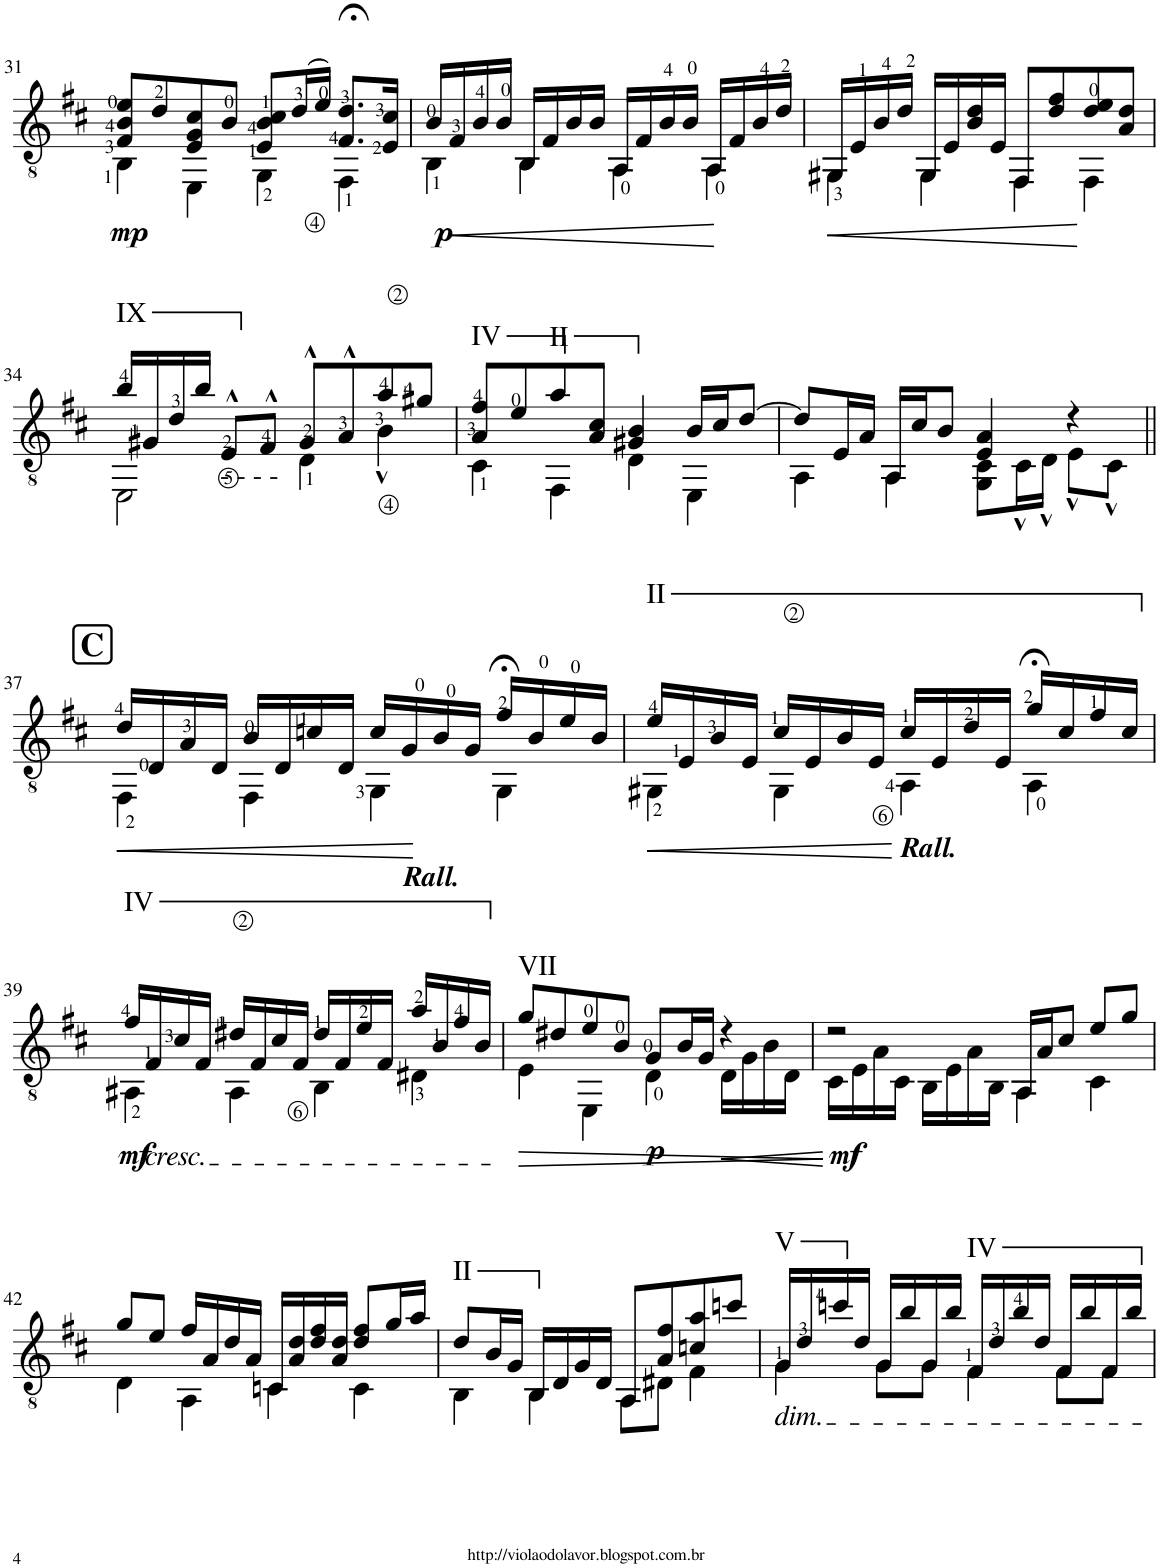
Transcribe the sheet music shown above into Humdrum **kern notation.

**kern	**dynam
*part1	*part1
*staff1	*staff1
*I"Jack	*
!!LO:PB:g=z
*clefGv2	*
*k[f#c#]	*
*M4/4	*
=31	=31
*^	*
!	!	!LO:DY:b
8F#/ 8B/ 8e/L	4BB\	mp
8d/	.	.
8E/ 8G/ 8c#/	4EE\	.
8B/J	.	.
8E/ 8B/ 8c#/L	4GG\	.
(16d/L	.	.
16e/JJ)	.	.
8.F#/;< 8.d/;<L	4FF#\	.
16E/ 16c#/Jk	.	.
=32	=32	=32
!	!	!LO:DY:b
16B/LL	4BB\	p
!	!	!LO:HP:b
16F#/	.	<
16B/	.	.
16B/JJ	.	.
16BB/LL	4BB\	.
16F#/	.	.
16B/	.	.
16B/JJ	.	.
16AA/LL	4AA\	.
16F#/	.	.
16B/	.	.
16B/JJ	.	.
16AA/LL	4AA\	.
16F#/	.	.
16B/	.	.
16d/JJ	.	.
*v	*v	*
.	[
=33	=33
!	!LO:HP:b
*^	*
16GG#X/LL	4GG#\	<
16E/	.	.
16B/	.	.
16d/JJ	.	.
16GG#/LL	4GG#\	.
16E/	.	.
16B/ 16d/	.	.
16E/JJ	.	.
8FF#/L	4FF#\	.
8d/ 8f#/	.	.
8d/ 8e/	4FF#\	.
8A/ 8d/J	.	.
*v	*v	*
.	[
!!LO:LB:g=z
=34	=34
*^	*
!LO:TX:a:t=IX	!	!
16b/LL	2EE\	.
16G#X/	.	.
16d/	.	.
16b/JJ	.	.
8E^^/L	.	.
8F#^^/J	.	.
8G#^^/L	4D\	.
8A^^/	.	.
8a/	4B<^^\	.
8g#X/J	.	.
=35	=35	=35
!LO:TX:a:t=IV	!	!
8A/ 8f#/L	4C#\	.
8e/	.	.
!LO:TX:a:t=II	!	!
8a/	4FF#\	.
8A/ 8c#/J	.	.
4G#X/ 4B/	4D\	.
16B/LL	4EE\	.
16c#/J	.	.
[8d/J	.	.
=36	=36	=36
8d/L]	4AA\	.
16E/L	.	.
16A/JJ	.	.
16AA/LL	4AA\	.
16c#/J	.	.
8B/J	.	.
4E/ 4A/	8GG\ 8C#\L	.
.	16C#^^\L	.
.	16D^^\JJ	.
4r	8E^^\L	.
.	8C#^^\J	.
!!LO:LB:g=z	!!
!!LO:REH:place=s1:a:B:cj:fs=14:t=C	!!
=37||	=37||	=37||
!	!	!LO:HP:b
16d/LL	4FF#\	<
16D/	.	.
16A/	.	.
16D/JJ	.	.
16B/LL	4FF#\	.
16D/	.	.
16cn/	.	.
16D/JJ	.	.
16c/LL	4GG\	.
16G/	.	.
16B/	.	.
16G/JJ	.	.
!LO:TX:b:Bi:t=Rall.	!	!
16f#;</LL	4GG\	.
16B/	.	.
16e/	.	.
16B/JJ	.	.
*v	*v	*
.	[
=38	=38
!LO:TX:a:t=II	!
!	!LO:HP:b
*^	*
16e/LL	4GG#X\	<
16E/	.	.
16B/	.	.
16E/JJ	.	.
16c#/LL	4GG#\	.
16E/	.	.
16B/	.	.
16E/JJ	.	.
!LO:TX:b:Bi:t=Rall.	!	!
16c#/LL	4AA\	.
16E/	.	.
16d/	.	.
16E/JJ	.	.
16g;</LL	4AA\	.
16c#/	.	.
16f#/	.	.
16c#/JJ	.	.
*v	*v	*
.	[
!!LO:LB:g=z
=39	=39
*^	*
!LO:TX:a:t=IV	!	!
!	!	!LO:DY:b
16f#/LL	4AA#X\	mf
!LO:TX:b:i:t=cresc.	!	!
16F#/	.	.
16c#/	.	.
16F#/JJ	.	.
16d#X/LL	4AA#\	.
16F#/	.	.
16c#/	.	.
16F#/JJ	.	.
16d#/LL	4BB\	.
16F#/	.	.
16e/	.	.
16F#/JJ	.	.
16a/LL	4D#X\	.
16B/	.	.
16f#/	.	.
16B/JJ	.	.
=40	=40	=40
!LO:TX:a:t=VII	!	!
!	!	!LO:HP:b
8g/L	4E\	>
8d#X/	.	.
8e/	4EE\	.
8B/J	.	.
!	!	!LO:DY:b
8G/L	4D\	p
16B/L	.	.
16G/JJ	.	.
!	!	!LO:HP:b
4r	16D\LL	<
.	16G\	.
.	16B\	.
.	16D\JJ	.
*v	*v	*
.	] [
=41	=41
*^	*
!	!	!LO:DY:b
2r	16C#\LL	mf
.	16E\	.
.	16A\	.
.	16C#\JJ	.
.	16BB\LL	.
.	16E\	.
.	16A\	.
.	16BB\JJ	.
16AA/LL	4AA\	.
16A/J	.	.
8c#/J	.	.
8e/L	4C#\	.
8g/J	.	.
!!LO:LB:g=z	!!
=42	=42	=42
8g/L	4D\	.
8e/J	.	.
16f#/LL	4AA\	.
16A/	.	.
16d/	.	.
16A/JJ	.	.
16Cn/LL	4C\	.
16A/ 16d/	.	.
16d/ 16f#/	.	.
16A/ 16d/JJ	.	.
8d/ 8f#/L	4C\	.
16g/L	.	.
16a/JJ	.	.
=43	=43	=43
!LO:TX:a:t=II	!	!
8d/L	4BB\	.
16B/L	.	.
16G/JJ	.	.
16BB/LL	4BB\	.
16D/	.	.
16G/	.	.
16D/JJ	.	.
8AA/L	8AA\L	.
8A/ 8f#/	8D#X\J	.
8cn/ 8a/	4F#\	.
8ccn/J	.	.
=44	=44	=44
!LO:TX:b:i:t=dim.	!	!
!LO:TX:a:t=V	!	!
16G/LL	4G\	.
16d/	.	.
16ccn/	.	.
16d/JJ	.	.
16G/LL	8G\L	.
16b/	.	.
16G/	8G\J	.
16b/JJ	.	.
!LO:TX:a:t=IV	!	!
16F#/LL	4F#\	.
16d/	.	.
16b/	.	.
16d/JJ	.	.
16F#/LL	8F#\L	.
16b/	.	.
16F#/	8F#\J	.
16b/JJ	.	.
*v	*v	*
=	=
*-	*-
